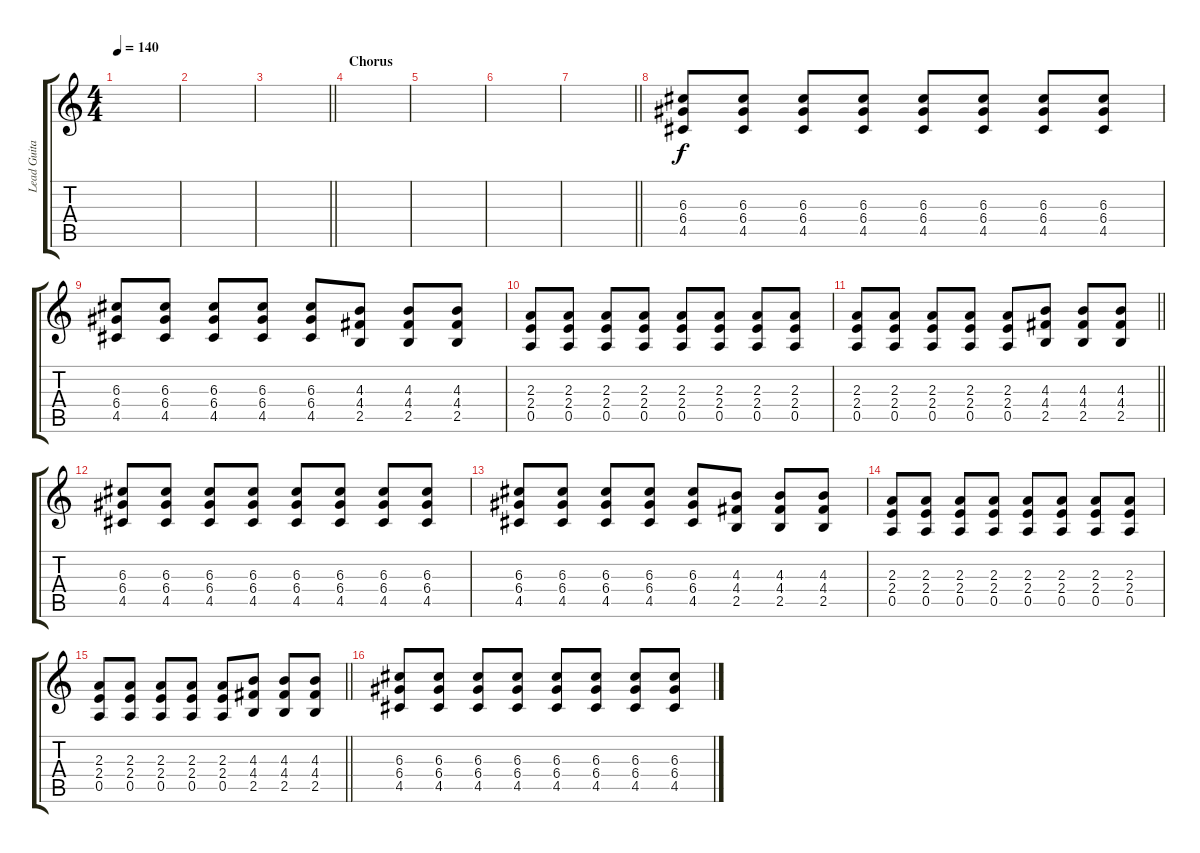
\track ("Lead Guitar" "Lead Guita") {instrument distortionguitar}
\staff {score tabs}
\tuning (E4 B3 G3 D3 A2 E2) {hide}
\ts (4 4)
\tempo 140
\clef g2
\ks c
|
|
\barLineRight lightlight
|
\section ("" "Chorus")
|
|
|
\barLineRight lightlight
|
(6.3 6.4 4.5).8 (6.3 6.4 4.5).8 (6.3 6.4 4.5).8 (6.3 6.4 4.5).8 (6.3 6.4 4.5).8 (6.3 6.4 4.5).8 (6.3 6.4 4.5).8 (6.3 6.4 4.5).8 |
(6.3 6.4 4.5).8 (6.3 6.4 4.5).8 (6.3 6.4 4.5).8 (6.3 6.4 4.5).8 (6.3 6.4 4.5).8 (4.3 4.4 2.5).8 (4.3 4.4 2.5).8 (4.3 4.4 2.5).8 |
(2.3 2.4 0.5).8 (2.3 2.4 0.5).8 (2.3 2.4 0.5).8 (2.3 2.4 0.5).8 (2.3 2.4 0.5).8 (2.3 2.4 0.5).8 (2.3 2.4 0.5).8 (2.3 2.4 0.5).8 |
\barLineRight lightlight
(2.3 2.4 0.5).8 (2.3 2.4 0.5).8 (2.3 2.4 0.5).8 (2.3 2.4 0.5).8 (2.3 2.4 0.5).8 (4.3 4.4 2.5).8 (4.3 4.4 2.5).8 (4.3 4.4 2.5).8 |
(6.3 6.4 4.5).8 (6.3 6.4 4.5).8 (6.3 6.4 4.5).8 (6.3 6.4 4.5).8 (6.3 6.4 4.5).8 (6.3 6.4 4.5).8 (6.3 6.4 4.5).8 (6.3 6.4 4.5).8 |
(6.3 6.4 4.5).8 (6.3 6.4 4.5).8 (6.3 6.4 4.5).8 (6.3 6.4 4.5).8 (6.3 6.4 4.5).8 (4.3 4.4 2.5).8 (4.3 4.4 2.5).8 (4.3 4.4 2.5).8 |
(2.3 2.4 0.5).8 (2.3 2.4 0.5).8 (2.3 2.4 0.5).8 (2.3 2.4 0.5).8 (2.3 2.4 0.5).8 (2.3 2.4 0.5).8 (2.3 2.4 0.5).8 (2.3 2.4 0.5).8 |
\barLineRight lightlight
(2.3 2.4 0.5).8 (2.3 2.4 0.5).8 (2.3 2.4 0.5).8 (2.3 2.4 0.5).8 (2.3 2.4 0.5).8 (4.3 4.4 2.5).8 (4.3 4.4 2.5).8 (4.3 4.4 2.5).8 |
(6.3 6.4 4.5).8 (6.3 6.4 4.5).8 (6.3 6.4 4.5).8 (6.3 6.4 4.5).8 (6.3 6.4 4.5).8 (6.3 6.4 4.5).8 (6.3 6.4 4.5).8 (6.3 6.4 4.5).8
